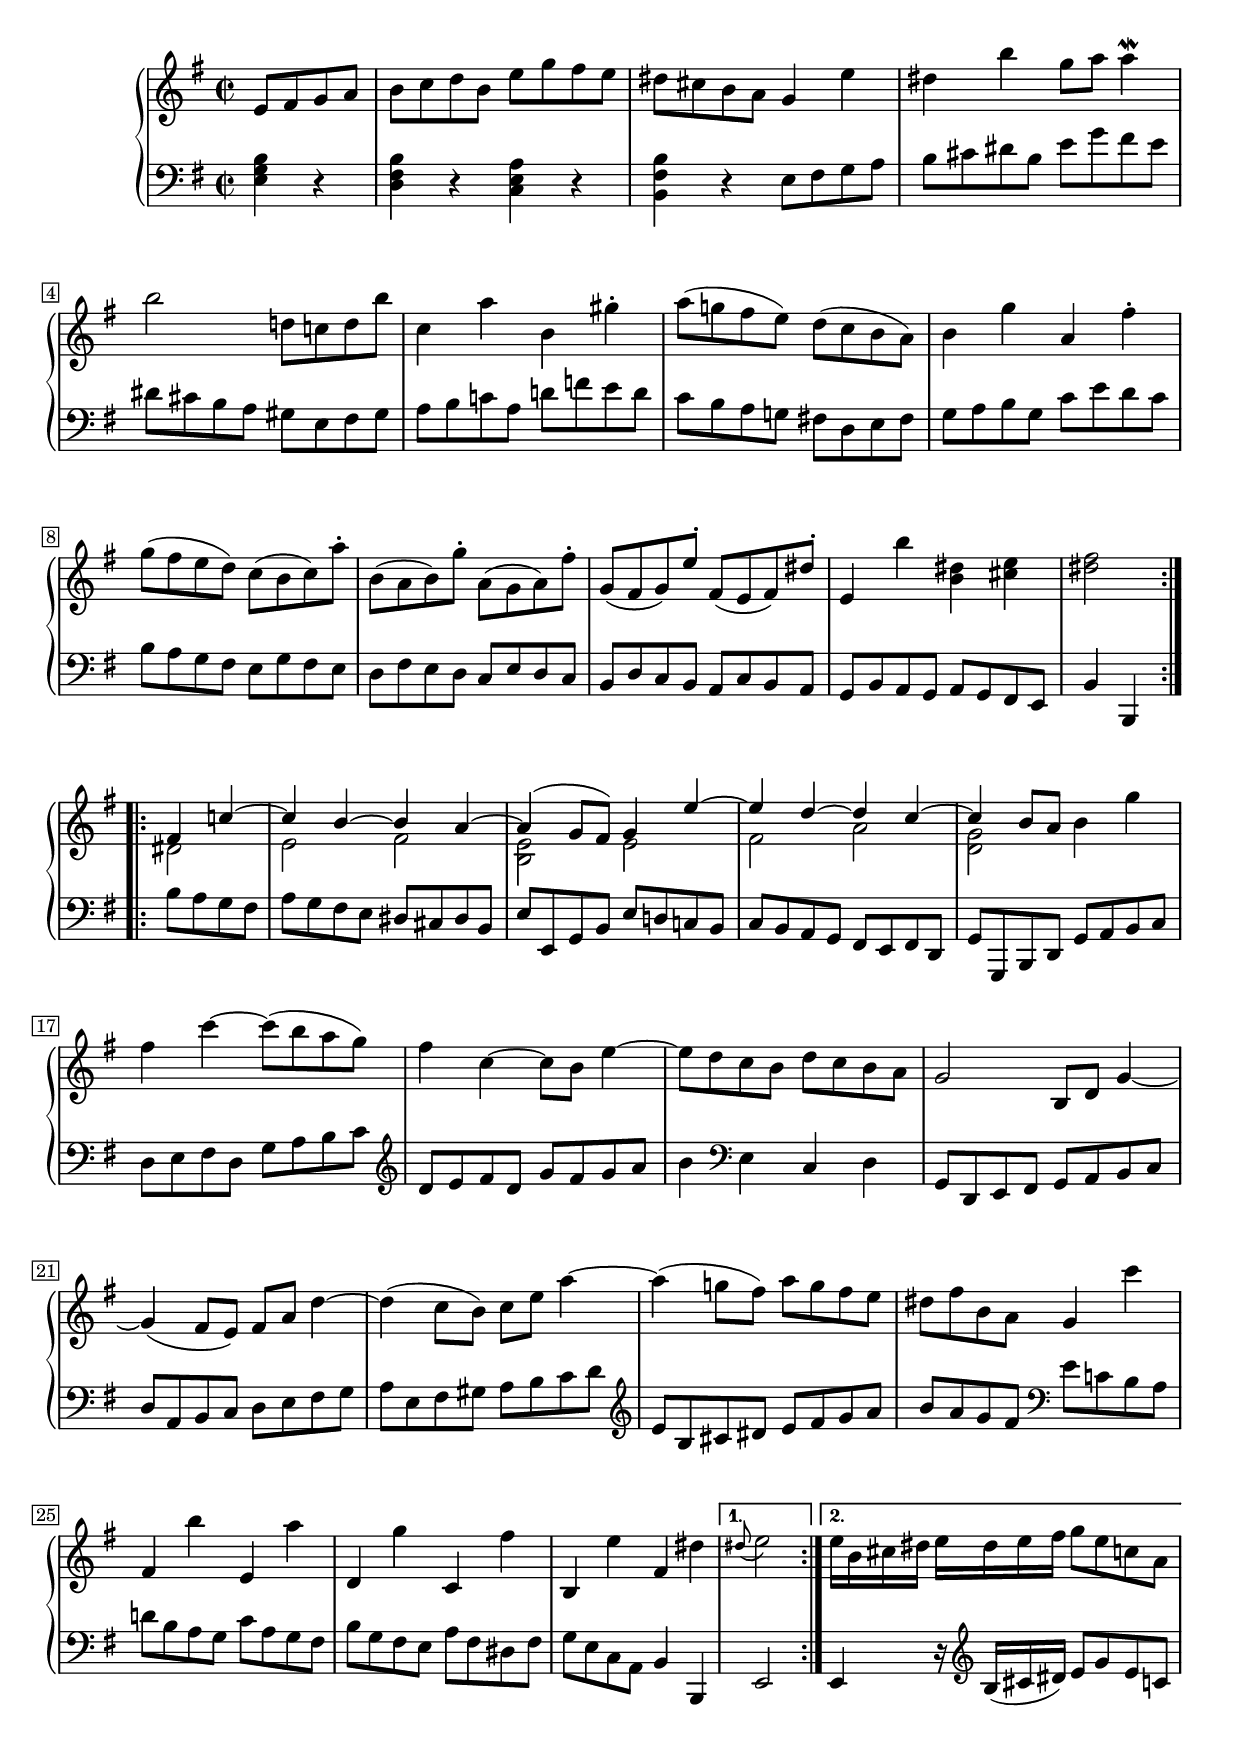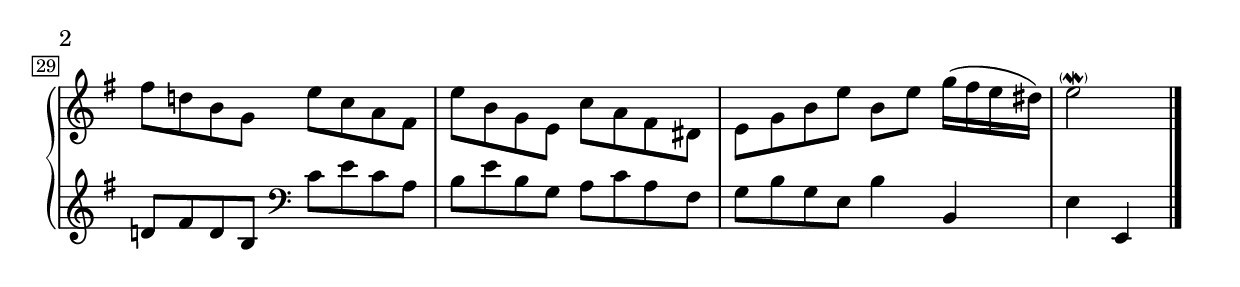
Global = {
  \key e \minor
  \time 2/2
  \include "../global.ly"
}

bottom = { \change Staff = "lower" \stemUp }
top = { \change Staff = "upper" \stemDown }

Sopran = \context Voice = "one" \relative c' {
  \voiceOne
  \override MultiMeasureRest.staff-position = #-2
  \override Rest.staff-position = #0
  \stemNeutral\slurNeutral\tieNeutral
  \repeat volta 2 {
    \partial 2 { e8[ fis g a] }
  %1
  | b[ c d b] e[ g fis e]
  | dis[ cis b a] g4 e'
  | dis b' g8[ a] 4\mordent
  | b2 d,!8[ c! d b']
  %5
  | c,4 a' b, gis'^.
  | a8[( g! fis e)] d[( c b a)]
  | b4 g' a, fis'^.
  | g8[( fis e d)] c[( b c) a'^.]
  | b,[( a b) g'^.] a,[( g a) fis'^.]
  %10
  | g,[( fis g) e'^.] fis,[( e fis) dis'^.]
  | e,4 b'' <b, dis> <cis e>
  | <dis fis>2
  }
  \break
  \repeat volta 2 {
    \partial 2 { \stemUp\tieUp fis,4 c'~ }
  | c b~ b a~
  | a^( g8[ fis]) g4 e'~
  %15
  | e d~ d c~
  | c \stemNeutral\tieNeutral b8[ a] b4 g'
  | fis c'~ c8[^( b a g)]
  | fis4 c~ c8[ b] e4~
  | e8[ d c b] d[ c b a]
  %20
  | g2 b,8[ d] g4~
  | g( fis8[ e]) fis[ a] d4~
  | d( c8[ b]) c[ e] a4~
  | a4( g!8[ fis]) a[ g fis e]
  | dis[ fis b, a] g4 c'
  %25
  | fis,, b' e,, a'
  | d,, g' c,, fis'
  | b,, e' fis, dis'
  }
  \alternative {
    { \stemUp\slurDown\appoggiatura dis8 \stemDown e2 }
    {
      \set Timing.measureLength = #(ly:make-moment 2/4)
      e16[ b cis dis!] e[ dis e fis] g8[ e c! a]
    }
  }
  | fis'[ d! b g] e'[ c a fis]
  | e'[ b g e] c'[ a fis dis]
  | e[ g b e] b[ e] g16[^( fis e dis])
  | e2\parenthesize\mordent
  \fine
}

Alto = \context Voice = "Two" \relative c'' {
  \voiceTwo
  \override Rest.staff-position = #0
  \stemDown
  \repeat volta 2 {
    \partial 2 s2
  %1
  | s1*11
  | s2
  }
  \repeat volta 2 {
    \partial 2 dis,2
  %13
  | e fis
  | <b, e> e
  | fis a
  | <d, g> s2
  | s1*11
  | s2
  }
}

Bass = \context Voice = "four" \relative c {
  \voiceFour
  \override MultiMeasureRest.staff-position = #0
  \override Rest.staff-position = #0
  \stemNeutral\slurNeutral\tieDown
  \repeat volta 2 {
    \partial 2 { <e g b>4 r }
  %1
  | <d fis b> r <c e a> r
  | <b fis' b> r e8[ fis g a]
  | b8[ cis dis b] e[ g fis e]
  | dis[ cis b a] gis[ e fis gis]
  %5
  | a[ b c! a] d![ f! e d]
  | c[ b a g!] fis![ d e fis]
  | g[ a b g] c[ e d c]
  | b[ a g fis] e[ g fis e]
  | d[ fis e d] c[ e d c]
  %10
  | b[ d c b] a[ c b a]
  | g[ b a g] a[ g fis e]
  | b'4 b,
  }
  \repeat volta 2 {
    \partial 2 { b''8[ a g fis] }
  | a[ g fis e] dis[ cis dis b]
  | e[ e, g b] e[ d! c! b]
  %15
  | c[ b a g] fis[ e fis d]
  | g[ g, b d] g[ a b c]
  | d[ e fis d] g[ a b c]
  | \clef treble d[ e fis d] g[ fis g a]
  | b4 \clef bass e,, c d
  %20
  | g,8[ d e fis] g[ a b c]
  | d[ a b c] d[ e fis g]
  | a[ e fis gis] a[ b c d]
  | \clef treble e[ b cis dis] e[ fis g a]
  | b[ a g fis] \clef bass e[ c! b a]
  %25
  | d![ b a g] c[ a g fis]
  | b[ g fis e] a[ fis dis fis]
  | g[ e c a] b4 b,
  }
  \alternative {
    { e2 }
    { e4 r16 \clef treble b''[( cis dis]) e8[ g e c] }
  }
  | d![ fis d b] \clef bass c[ e c a]
  | b[ e b g] a[ c a fis]
  | g[ b g e] b'4 b,
  | e4 e,
  \fine
}

\score {
  \new PianoStaff
  <<
    \accidentalStyle Score.piano
    \context Staff = "upper" <<
      \set Staff.midiInstrument = #"acoustic grand"
      \Global
      \clef treble
      \Sopran
      \Alto
    >>
    \context Staff = "lower" <<
      \set Staff.midiInstrument = #"acoustic grand"
      \Global
      \clef bass
      \Bass
    >>
  >>
  \header {
    %composer = "Johann Sebastian Bach"
    %opus = "BWV 830"
    title = \markup {
      %\override #'(font-name . "TeX Gyre Schola") {
        "Air"
      %}
    }
  }
  \layout {
    \context {
      \PianoStaff
    }
  }
  \midi {
    \tempo 4 = 180
  }
}
